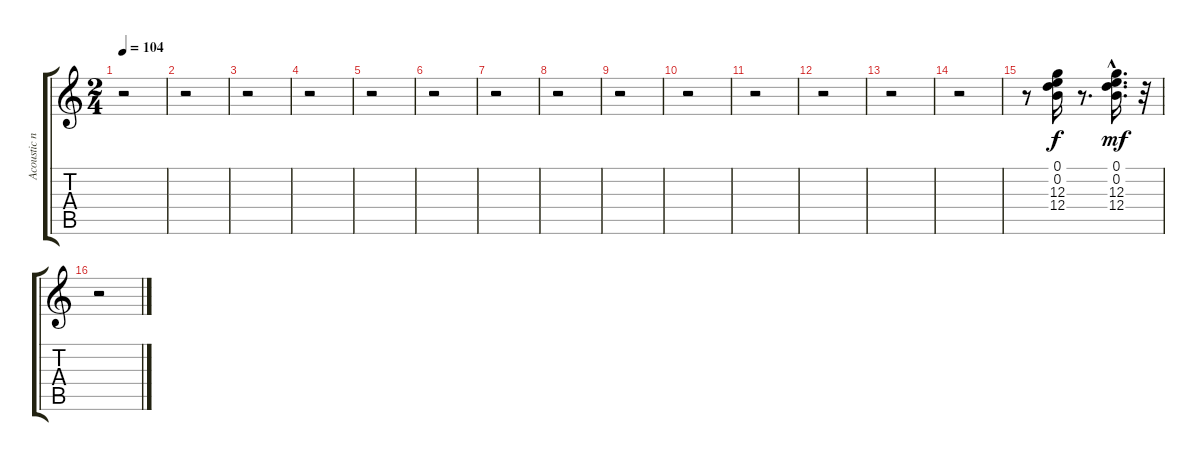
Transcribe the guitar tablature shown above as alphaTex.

\track ("Acoustic nylon" "Acoustic n") {instrument acousticguitarnylon}
\staff {score tabs}
\tuning (E4 B3 G3 D3 A2 E2) {hide}
\ts (2 4)
\tempo 104
\clef g2
\ks c
r.2{dy mf} |
r.2 |
r.2 |
r.2 |
r.2 |
r.2 |
r.2 |
r.2 |
r.2 |
r.2 |
r.2 |
r.2 |
r.2 |
r.2 |
r.8 (0.1 0.2 12.3 12.4).16{dy f} r.8{d} (0.1 0.2 12.3{hac} 12.4).16{d dy mf} r.32 |
r.2
